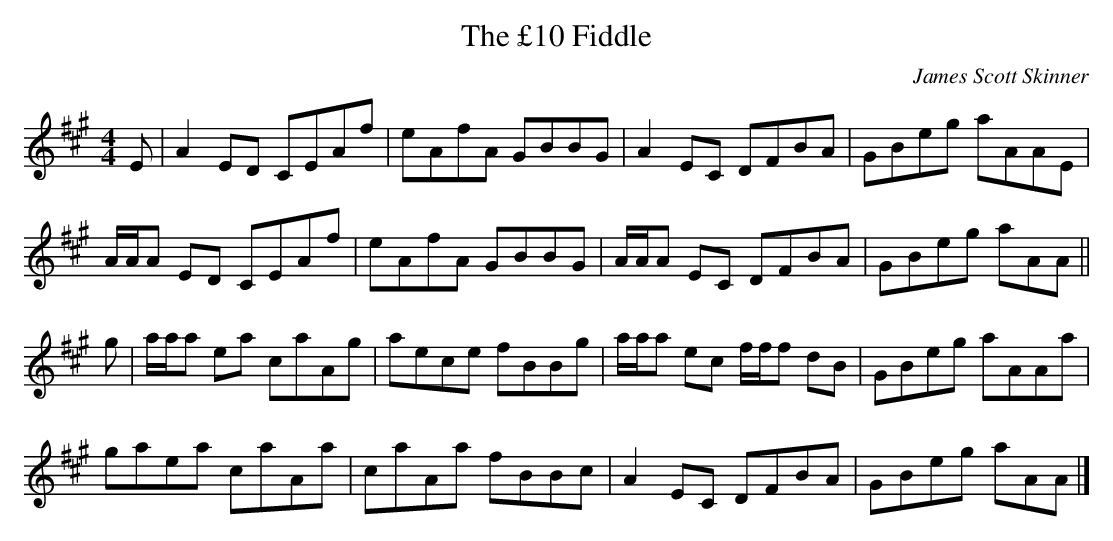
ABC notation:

X:1
T:The £10 Fiddle
C:James Scott Skinner
M:4/4
L:1/8
K:A
E | A2    ED CEAf | eAfA GBBG | A2    EC DFBA | GBeg aAAE |
    A/A/A ED CEAf | eAfA GBBG | A/A/A EC DFBA | GBeg aAA ||
g | a/a/a ea caAg | aece fBBg | a/a/a ec f/f/f dB | GBeg aAAa |
    gaea     caAa | caAa fBBc | A2    EC DFBA     | GBeg aAA |]
